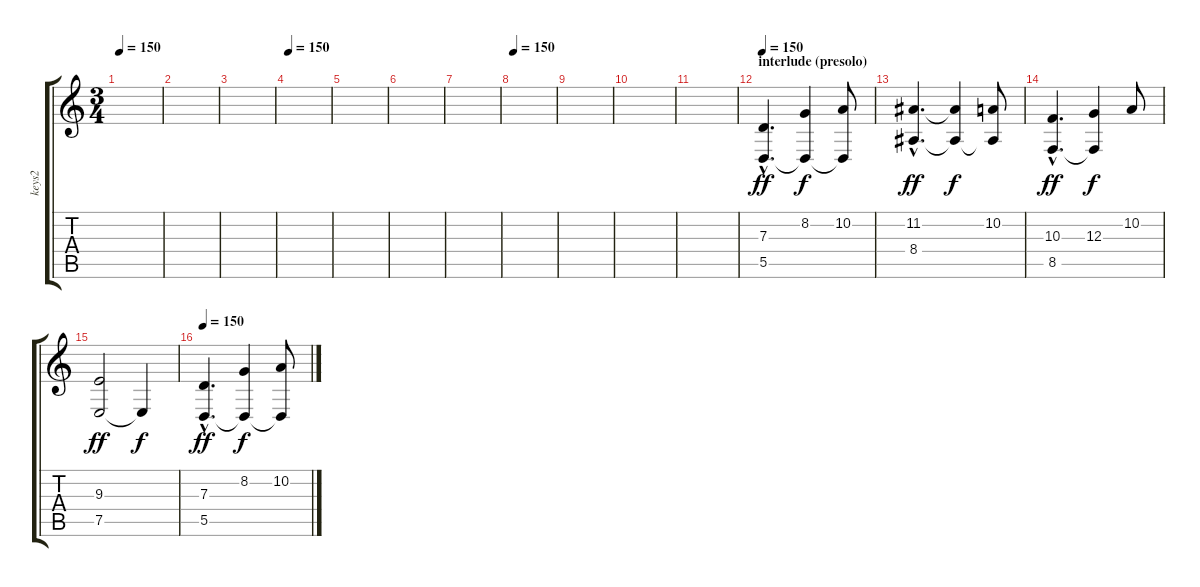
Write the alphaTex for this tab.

\track ("keys2" "keys2") {instrument stringensemble1}
\staff {score tabs}
\tuning (E4 B3 G3 D3 A2 D2) {hide}
\ts (3 4)
\tempo 150
\clef g2
\ks c
|
|
|
\tempo 150
|
|
|
|
\tempo 150
|
|
|
|
\section ("" "interlude (presolo)")
\tempo 150
(7.3{hac} 5.5{hac}).4{d dy ff} (8.2 5.5{t}).4{dy f} (10.2 5.5{t}).8 |
(11.2{hac} 8.4{hac}).4{d dy ff} (11.2{t} 8.4{t}).4{dy f} (10.2 8.4{t}).8 |
(10.3{hac} 8.5{hac}).4{d dy ff} (12.3 8.5{t}).4{dy f} 10.2.8 |
(9.3 7.5).2{dy ff} 7.5{t}.4{dy f} |
\tempo 150
(7.3{hac} 5.5{hac}).4{d dy ff} (8.2 5.5{t}).4{dy f} (10.2 5.5{t}).8
